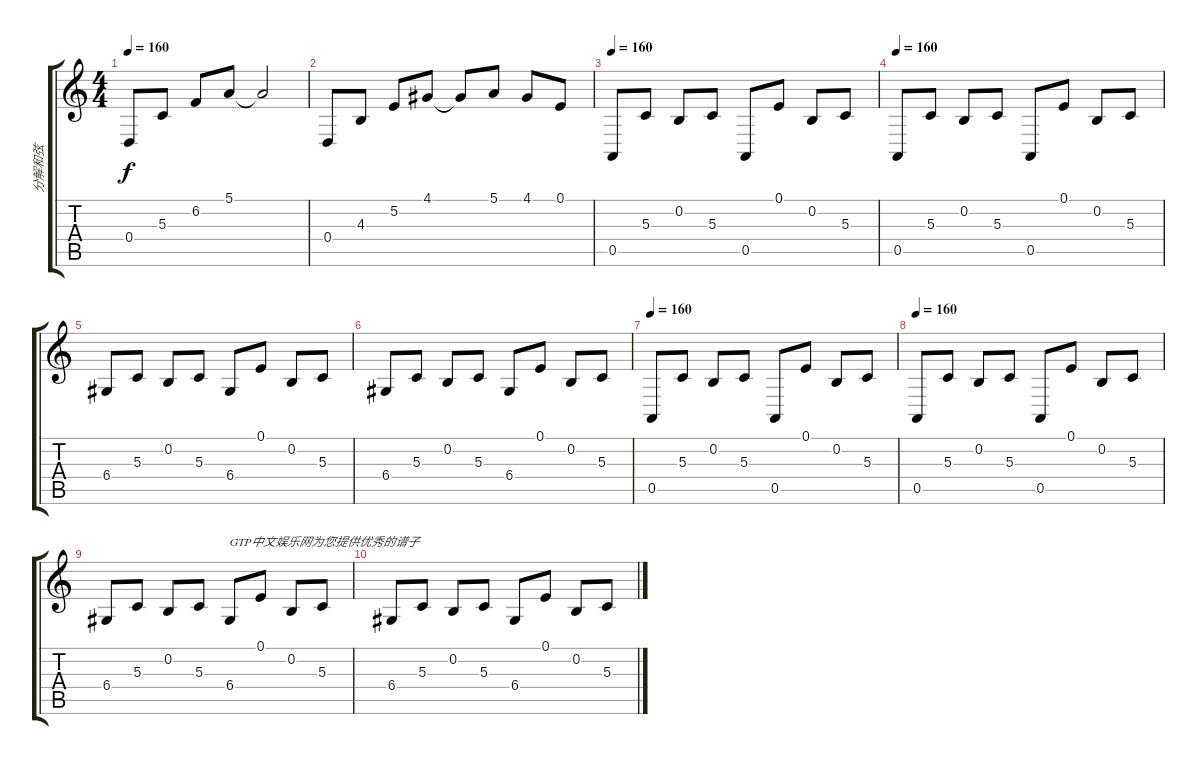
\track ("分解和弦" "分解和弦") {instrument shamisen}
\staff {score tabs}
\tuning (E4 B3 G3 D3 A2 E2) {hide}
\ts (4 4)
\tempo 160
\clef g2
\ks c
0.4.8{dy f} 5.3.8 6.2.8 5.1.8 5.1{t}.2 |
0.4.8 4.3.8 5.2.8 4.1.8 4.1{t}.8 5.1.8 4.1.8 0.1.8 |
\tempo 160
0.5.8{volume 14 balance 11} 5.3.8 0.2.8 5.3.8 0.5.8 0.1.8 0.2.8 5.3.8 |
\tempo 160
0.5.8{volume 15 balance 11} 5.3.8 0.2.8 5.3.8 0.5.8 0.1.8 0.2.8 5.3.8 |
6.4.8 5.3.8 0.2.8 5.3.8 6.4.8 0.1.8 0.2.8 5.3.8 |
6.4.8 5.3.8 0.2.8 5.3.8 6.4.8 0.1.8 0.2.8 5.3.8 |
\tempo 160
0.5.8{volume 12} 5.3.8 0.2.8 5.3.8 0.5.8 0.1.8 0.2.8 5.3.8 |
\tempo 160
0.5.8 5.3.8 0.2.8 5.3.8 0.5.8 0.1.8 0.2.8 5.3.8 |
6.4.8 5.3.8 0.2.8 5.3.8 6.4.8{txt "GTP中文娱乐网为您提供优秀的谱子"} 0.1.8 0.2.8 5.3.8 |
6.4.8 5.3.8 0.2.8 5.3.8 6.4.8 0.1.8 0.2.8 5.3.8
